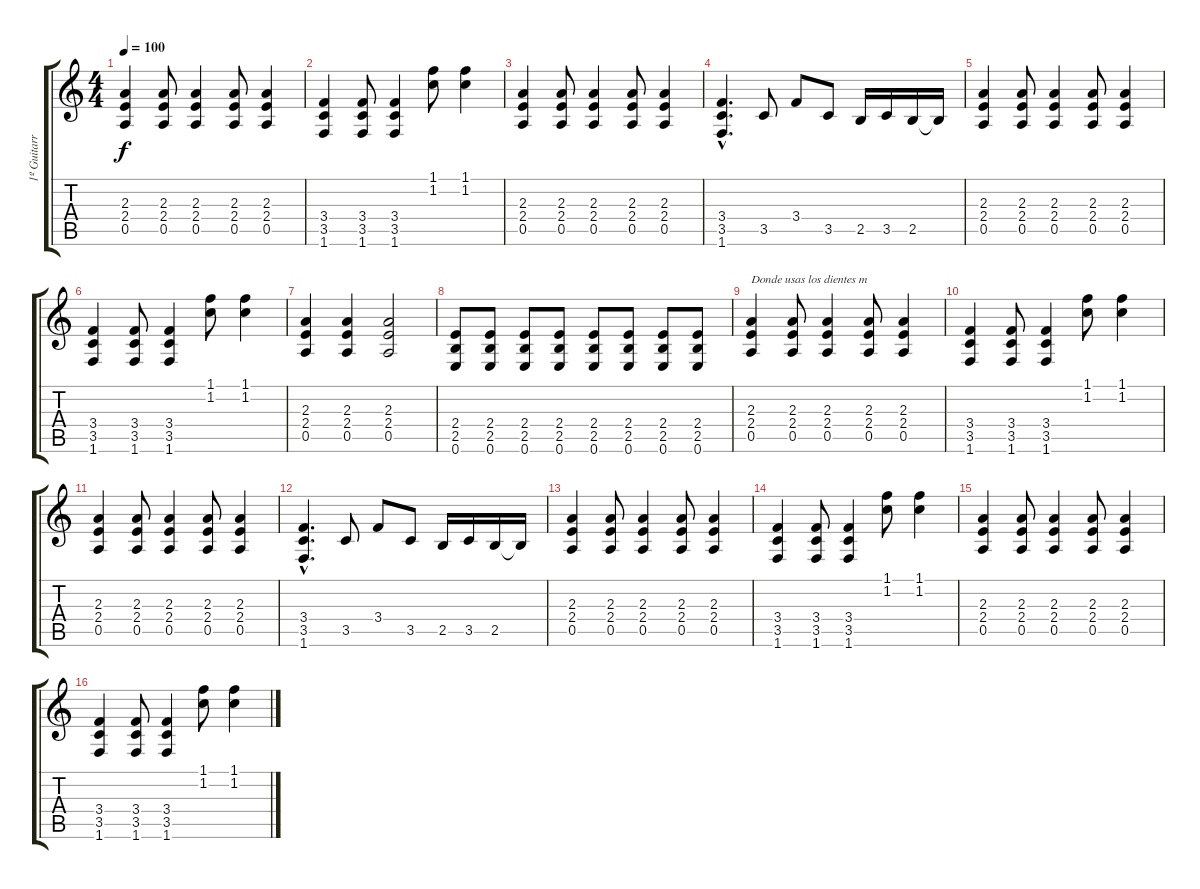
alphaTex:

\track ("1º Guitarra" "1º Guitarr") {instrument distortionguitar}
\staff {score tabs}
\tuning (E4 B3 G3 D3 A2 E2) {hide}
\ts (4 4)
\tempo 100
\clef g2
\ks c
(2.3 2.4 0.5).4{dy f instrument distortionguitar} (2.3 2.4 0.5).8 (2.3 2.4 0.5).4 (2.3 2.4 0.5).8 (2.3 2.4 0.5).4 |
(3.4 3.5 1.6).4 (3.4 3.5 1.6).8 (3.4 3.5 1.6).4 (1.1 1.2).8 (1.1 1.2).4 |
(2.3 2.4 0.5).4 (2.3 2.4 0.5).8 (2.3 2.4 0.5).4 (2.3 2.4 0.5).8 (2.3 2.4 0.5).4 |
(3.4{hac} 3.5{hac} 1.6{hac}).4{d} 3.5.8 3.4.8 3.5.8 2.5.16 3.5.16 2.5.16 2.5{t}.16 |
(2.3 2.4 0.5).4 (2.3 2.4 0.5).8 (2.3 2.4 0.5).4 (2.3 2.4 0.5).8 (2.3 2.4 0.5).4 |
(3.4 3.5 1.6).4 (3.4 3.5 1.6).8 (3.4 3.5 1.6).4 (1.1 1.2).8 (1.1 1.2).4 |
(2.3 2.4 0.5).4 (2.3 2.4 0.5).4 (2.3 2.4 0.5).2 |
(2.4 2.5 0.6).8 (2.4 2.5 0.6).8 (2.4 2.5 0.6).8 (2.4 2.5 0.6).8 (2.4 2.5 0.6).8 (2.4 2.5 0.6).8 (2.4 2.5 0.6).8 (2.4 2.5 0.6).8 |
(2.3 2.4 0.5).4{txt "Donde usas los dientes m"} (2.3 2.4 0.5).8 (2.3 2.4 0.5).4 (2.3 2.4 0.5).8 (2.3 2.4 0.5).4 |
(3.4 3.5 1.6).4 (3.4 3.5 1.6).8 (3.4 3.5 1.6).4 (1.1 1.2).8 (1.1 1.2).4 |
(2.3 2.4 0.5).4 (2.3 2.4 0.5).8 (2.3 2.4 0.5).4 (2.3 2.4 0.5).8 (2.3 2.4 0.5).4 |
(3.4{hac} 3.5{hac} 1.6{hac}).4{d} 3.5.8 3.4.8 3.5.8 2.5.16 3.5.16 2.5.16 2.5{t}.16 |
(2.3 2.4 0.5).4 (2.3 2.4 0.5).8 (2.3 2.4 0.5).4 (2.3 2.4 0.5).8 (2.3 2.4 0.5).4 |
(3.4 3.5 1.6).4 (3.4 3.5 1.6).8 (3.4 3.5 1.6).4 (1.1 1.2).8 (1.1 1.2).4 |
(2.3 2.4 0.5).4 (2.3 2.4 0.5).8 (2.3 2.4 0.5).4 (2.3 2.4 0.5).8 (2.3 2.4 0.5).4 |
(3.4 3.5 1.6).4 (3.4 3.5 1.6).8 (3.4 3.5 1.6).4 (1.1 1.2).8 (1.1 1.2).4
